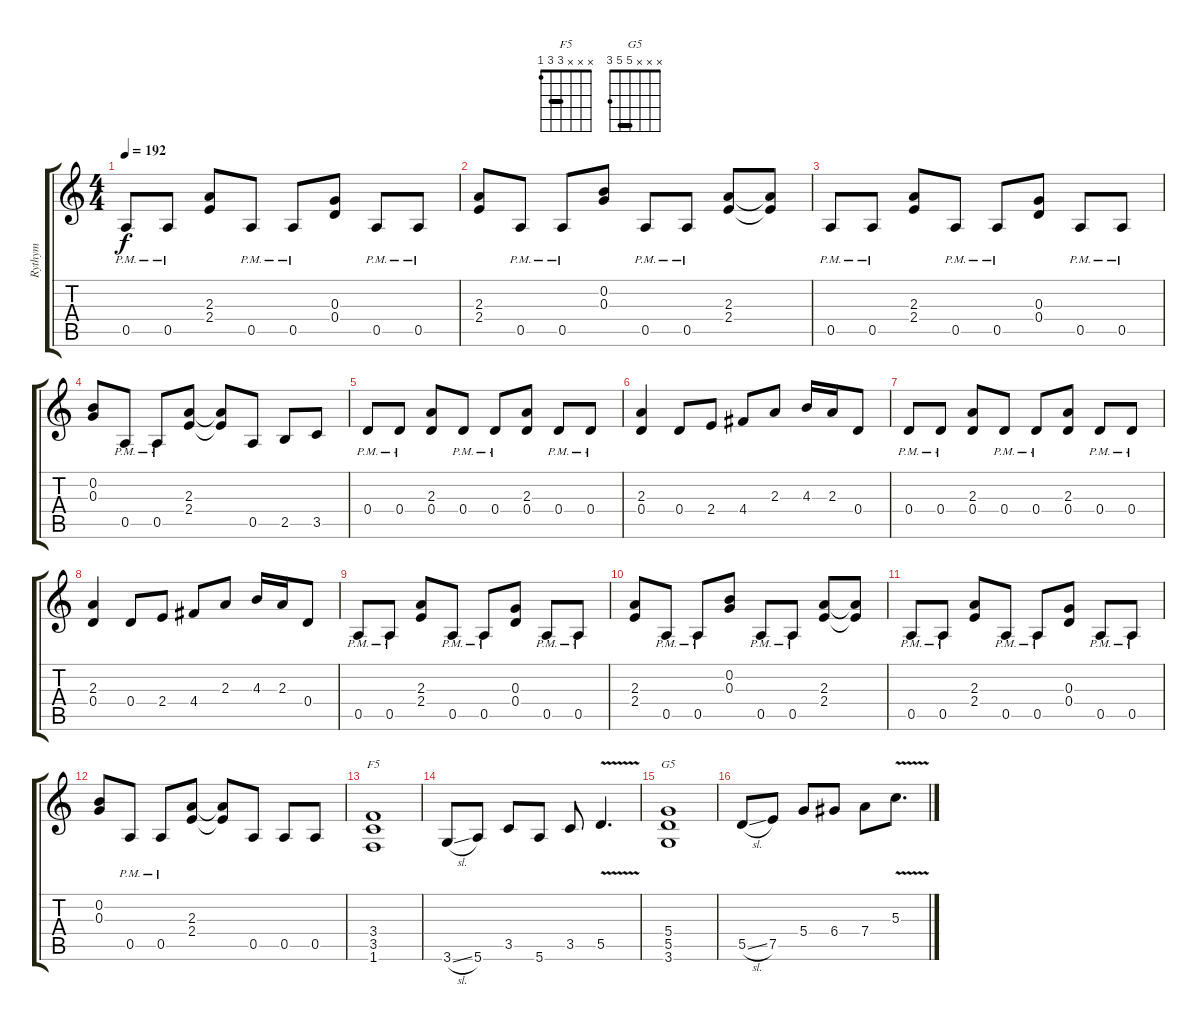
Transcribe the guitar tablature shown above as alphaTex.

\track ("Rythym" "Rythym") {instrument overdrivenguitar}
\staff {score tabs}
\tuning (E4 B3 G3 D3 A2 E2) {hide}
\chord ("F5" x x x 3 3 1) {barre 3}
\chord ("G5" x x x 5 5 3) {barre 5}
\ts (4 4)
\tempo 192
\clef g2
\ks c
0.5{pm}.8{dy f} 0.5{pm}.8 (2.3 2.4).8 0.5{pm}.8 0.5{pm}.8 (0.3 0.4).8 0.5{pm}.8 0.5{pm}.8 |
(2.3 2.4).8 0.5{pm}.8 0.5{pm}.8 (0.2 0.3).8 0.5{pm}.8 0.5{pm}.8 (2.3 2.4).8 (2.3{t} 2.4{t}).8 |
0.5{pm}.8 0.5{pm}.8 (2.3 2.4).8 0.5{pm}.8 0.5{pm}.8 (0.3 0.4).8 0.5{pm}.8 0.5{pm}.8 |
(0.2 0.3).8 0.5{pm}.8 0.5{pm}.8 (2.3 2.4).8 (2.3{t} 2.4{t}).8 0.5.8 2.5.8 3.5.8 |
0.4{pm}.8 0.4{pm}.8 (2.3 0.4).8 0.4{pm}.8 0.4{pm}.8 (2.3 0.4).8 0.4{pm}.8 0.4{pm}.8 |
(2.3 0.4).4 0.4.8 2.4.8 4.4.8 2.3.8 4.3.16 2.3.16 0.4.8 |
0.4{pm}.8 0.4{pm}.8 (2.3 0.4).8 0.4{pm}.8 0.4{pm}.8 (2.3 0.4).8 0.4{pm}.8 0.4{pm}.8 |
(2.3 0.4).4 0.4.8 2.4.8 4.4.8 2.3.8 4.3.16 2.3.16 0.4.8 |
0.5{pm}.8 0.5{pm}.8 (2.3 2.4).8 0.5{pm}.8 0.5{pm}.8 (0.3 0.4).8 0.5{pm}.8 0.5{pm}.8 |
(2.3 2.4).8 0.5{pm}.8 0.5{pm}.8 (0.2 0.3).8 0.5{pm}.8 0.5{pm}.8 (2.3 2.4).8 (2.3{t} 2.4{t}).8 |
0.5{pm}.8 0.5{pm}.8 (2.3 2.4).8 0.5{pm}.8 0.5{pm}.8 (0.3 0.4).8 0.5{pm}.8 0.5{pm}.8 |
(0.2 0.3).8 0.5{pm}.8 0.5{pm}.8 (2.3 2.4).8 (2.3{t} 2.4{t}).8 0.5.8 0.5.8 0.5.8 |
(3.4 3.5 1.6).1{ch "F5"} |
3.6{sl}.8 5.6.8 3.5.8 5.6.8 3.5.8 5.5{v}.4{d} |
(5.4 5.5 3.6).1{ch "G5"} |
5.5{sl}.8 7.5.8 5.4.8 6.4.8 7.4.8 5.3{v}.8{d}
